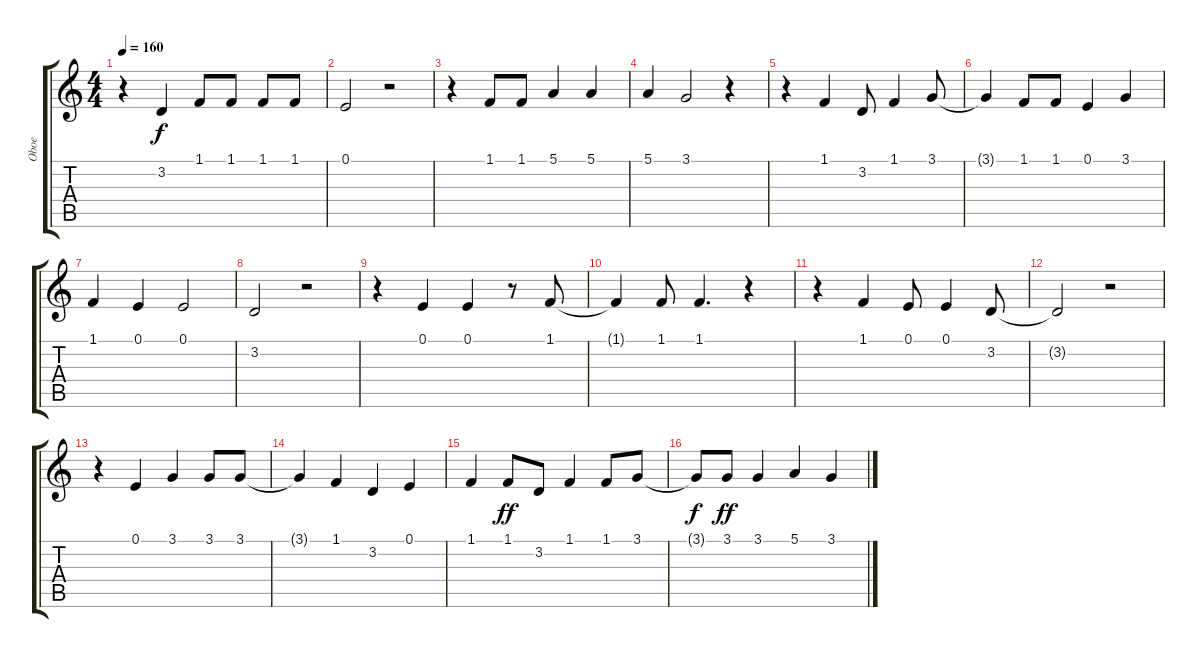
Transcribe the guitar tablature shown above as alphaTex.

\track ("Oboe" "Oboe") {instrument bassoon}
\staff {score tabs}
\tuning (E4 B3 G3 D3 A2 E2) {hide}
\ts (4 4)
\tempo 160
\clef g2
\ks c
r.4{dy f} 3.2.4 1.1.8 1.1.8 1.1.8 1.1.8 |
0.1.2 r.2 |
r.4 1.1.8 1.1.8 5.1.4 5.1.4 |
5.1.4 3.1.2 r.4 |
r.4 1.1.4 3.2.8 1.1.4 3.1.8 |
3.1{t}.4 1.1.8 1.1.8 0.1.4 3.1.4 |
1.1.4 0.1.4 0.1.2 |
3.2.2 r.2 |
r.4 0.1.4 0.1.4 r.8 1.1.8 |
1.1{t}.4 1.1.8 1.1.4{d} r.4 |
r.4 1.1.4 0.1.8 0.1.4 3.2.8 |
3.2{t}.2 r.2 |
r.4 0.1.4 3.1.4 3.1.8 3.1.8 |
3.1{t}.4 1.1.4 3.2.4 0.1.4 |
1.1.4 1.1.8{dy ff} 3.2.8 1.1.4 1.1.8 3.1.8 |
3.1{t}.8{dy f} 3.1.8{dy ff} 3.1.4 5.1.4 3.1.4
